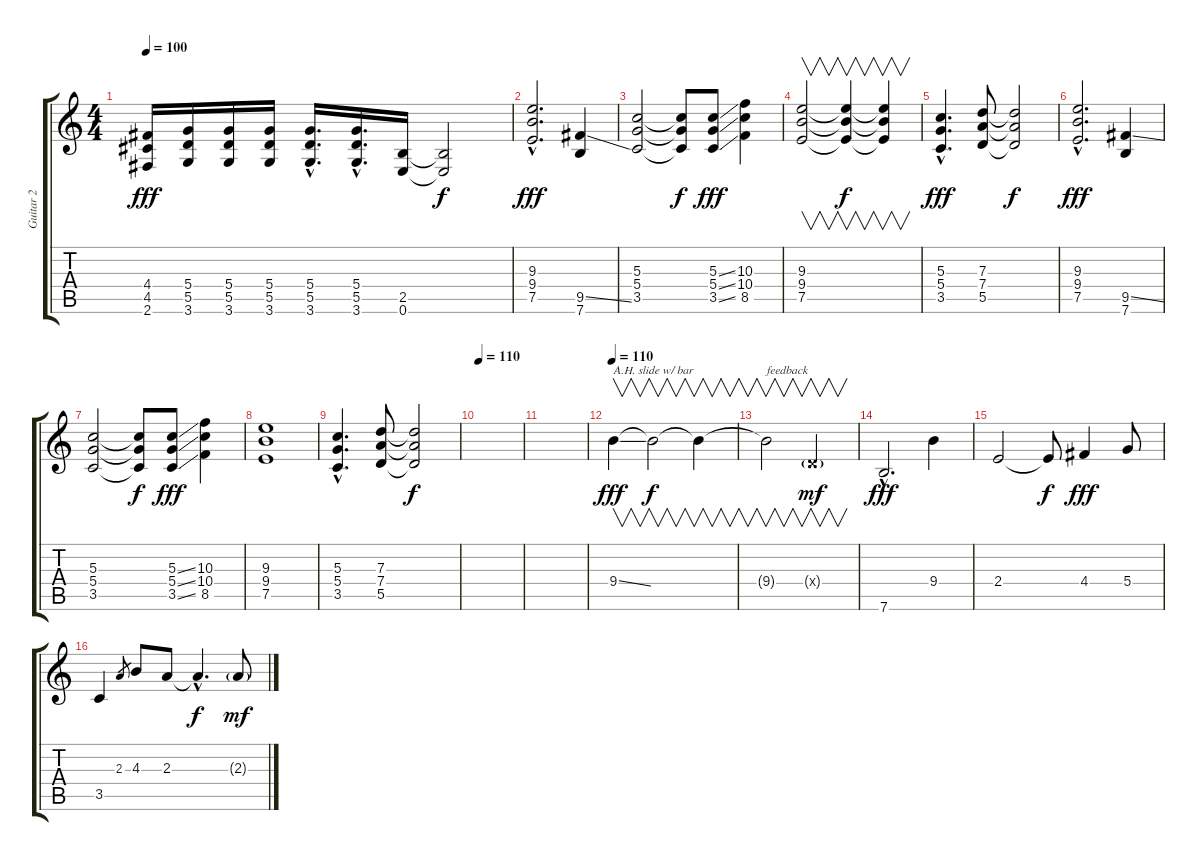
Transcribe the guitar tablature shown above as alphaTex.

\track ("Guitar 2" "Guitar 2") {instrument distortionguitar}
\staff {score tabs}
\tuning (E4 B3 G3 D3 A2 E2) {hide}
\ts (4 4)
\tempo 100
\clef g2
\ks c
(4.4 4.5 2.6).16{dy fff} (5.4 5.5 3.6).16 (5.4 5.5 3.6).16 (5.4 5.5 3.6).16 (5.4{hac} 5.5{hac} 3.6{hac}).16{d} (5.4{hac} 5.5{hac} 3.6{hac}).16{d} (2.5 0.6).16 (2.5{t} 0.6{t}).2{dy f} |
(9.3{hac} 9.4{hac} 7.5{hac}).2{d dy fff} (9.5{ss} 7.6).4 |
(5.3 5.4 3.5).2 (5.3{t} 5.4{t} 3.5{t}).8{dy f} (5.3{ss} 5.4{ss} 3.5{ss}).8{dy fff} (10.3 10.4 8.5).4 |
(9.3 9.4 7.5).2{v} (9.3{t} 9.4{t} 7.5{t}).4{v dy f} (9.3{t} 9.4{t} 7.5{t}).4{v} |
(5.3{hac} 5.4{hac} 3.5{hac}).4{d dy fff} (7.3 7.4 5.5).8 (7.3{t} 7.4{t} 5.5{t}).2{dy f} |
(9.3{hac} 9.4{hac} 7.5{hac}).2{d dy fff} (9.5{ss} 7.6).4 |
(5.3 5.4 3.5).2 (5.3{t} 5.4{t} 3.5{t}).8{dy f} (5.3{ss} 5.4{ss} 3.5{ss}).8{dy fff} (10.3 10.4 8.5).4 |
(9.3 9.4 7.5).1 |
(5.3{hac} 5.4{hac} 3.5{hac}).4{d} (7.3 7.4 5.5).8 (7.3{t} 7.4{t} 5.5{t}).2{dy f} |
\tempo 110
|
|
\tempo 110
9.4{ss}.4{v txt "A.H. slide w/ bar" dy fff volume 16 instrument guitarharmonics} 9.4{t}.2{v dy f} 9.4{t}.4{v} |
9.4{t}.2{v txt "feedback"} 0.4{g x}.2{v dy mf} |
7.6{hac}.2{d dy fff} 9.4.4 |
2.4.2{instrument distortionguitar} 2.4{t}.8{dy f} 4.4.4{dy fff} 5.4.8 |
3.5.4 2.3.8{gr} 4.3.8 2.3.8 2.3{hac t}.4{d dy f} 2.3{g}.8{dy mf}
